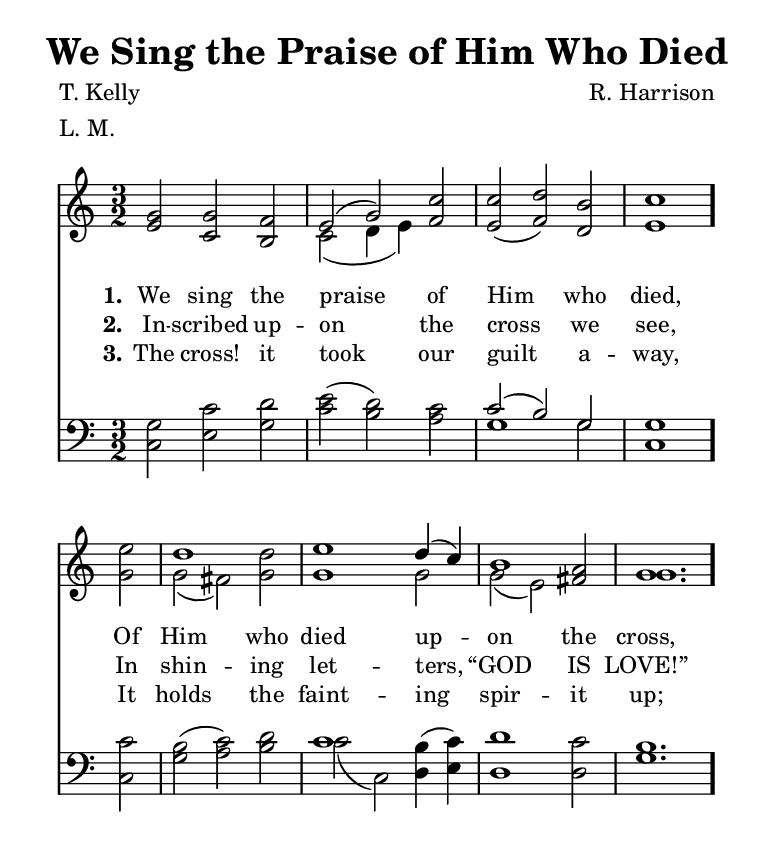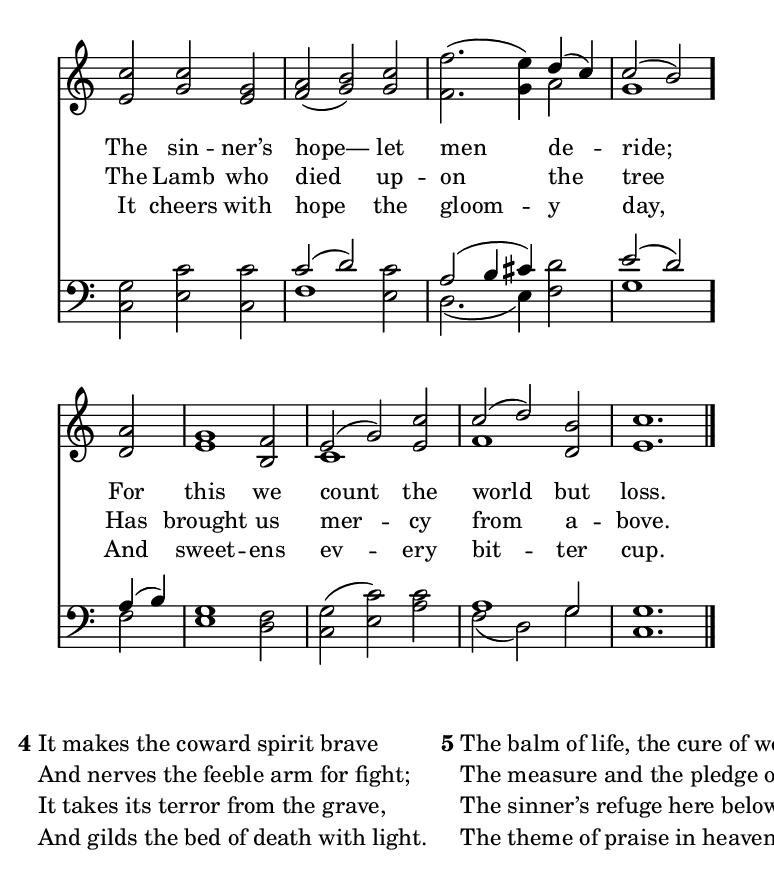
\include "common/global.ily"
\paper {
  \include "common/paper.ily"
  ragged-bottom = ##t
  %ragged-last-bottom = ##t
  systems-per-page = #(cond (is-eogsized 3) (#t #f))
  %page-count = ##f
}

\header{
  hymnnumber = "131"
  title = "We Sing the Praise of Him Who Died"
  tunename = "Warrington"
  meter = "L. M."
  poet = "T. Kelly"
  composer = "R. Harrison"
  %copyright = ""
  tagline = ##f
}

% for fermata in MIDI
ta = { \tempo 2=80 }
tb = { \tempo 2=40 }

global = {
  \include "common/overrides.ily"
  \override Staff.TimeSignature.style = #'numbered
  \time 3/2
  \override Score.MetronomeMark.transparent = ##t % hide all fermata changes too
  \ta
  \key c \major
  %\partial 4
  \autoBeamOff
}

notesSoprano = {
\global
\relative c'' {

g2 g f | e( g) c | c( d) b | c1
e2 | d1 d2 | e1 d4( c) | b1 a2 | g1. |
c2 c g | a( b) c | f2.( e4) d( c) | c2( b)
a | g1 f2 | e( g) c | c( d) b | c1. |

  \bar "|."

}
}

notesAlto = {
\global
\relative e' {

e2 c b | c( d4 e) f2 | e( f) d | e1
g2 | g( fis) g | g1 g2 | g( e) fis | g1. |
e2 g e | f( g) g | f2.( g4) a2 | g1
d2 | e1 b2 | c1 e2 | f1 d2 | e1. |

}
}

notesTenor = {
\global
\relative a {

g2 c d | e( d) c | c( b) g | g1
c2 | b( c) d | c1 b4( c) | d1 c2 | b1. |
g2 c c | c( d) c | a( b4 cis) d2 | e( d)
a4( b) | g1 f2 | g( c) c | a1 g2 | g1. |

}
}

notesBass = {
\global
\relative f {

c2 e g | c( b) a | g1 g2 | c,1
c2 | g'( a) b | c( c,) d4( e) | d1 d2 | g1. |
c,2 e c | f1 e2 | d2.( e4) f2 | g1
f2 | e1 d2 | c( e) a | f( d) g | c,1. |

}
}

wordsA = \lyricmode {
\set stanza = "1."

We sing the praise of Him who died, \bar "."
Of Him who died up -- on the cross, \bar "."
The sin -- ner’s hope— let men de -- ride; \bar "."
For this we count the world but loss. \bar "."

}

wordsB = \lyricmode {
\set stanza = "2."

In -- scribed up -- on the cross we see,
In shin -- ing let -- ters, “GOD IS LOVE!”
The Lamb who died up -- on the tree
Has brought us mer -- cy from a -- bove.

}

wordsC = \lyricmode {
\set stanza = "3."

The cross! it took our guilt a -- way,
It holds the faint -- ing spir -- it up;
It cheers with hope the gloom -- y day,
And sweet -- ens ev -- ery bit -- ter cup.

}

wordsD = \markuplist {

\line { It makes the coward spirit brave }
\line { And nerves the feeble arm for fight; }
\line { It takes its terror from the grave, }
\line { And gilds the bed of death with light. }

}

wordsE = \markuplist {

\line { The balm of life, the cure of woe, }
\line { The measure and the pledge of love, }
\line { The sinner’s refuge here below, }
\line { The theme of praise in heaven above. }

}

\score {
  \context ChoirStaff <<
    \context Staff = upper <<
      \set ChoirStaff.systemStartDelimiter = #'SystemStartBar
      \set ChoirStaff.printPartCombineTexts = ##f
      \partcombine #'(2 . 9) \notesSoprano \notesAlto
      \context NullVoice = sopranos { \voiceOne << \notesSoprano >> }
      \context NullVoice = altos { \voiceTwo << \notesAlto >> }
      \context Lyrics = one   \lyricsto sopranos \wordsA
      \context Lyrics = two   \lyricsto sopranos \wordsB
      \context Lyrics = three \lyricsto sopranos \wordsC
    >>
    \context Staff = men <<
      \clef bass
      \set ChoirStaff.printPartCombineTexts = ##f
      \partcombine #'(2 . 9) \notesTenor \notesBass
      \context NullVoice = tenors { \voiceOne << \notesTenor >> }
      \context NullVoice = basses { \voiceTwo << \notesBass >> }
    >>
  >>
  \layout {
    \include "common/layout.ily"
  }
  \midi{
    \include "common/midi.ily"
  }
}

\noPageBreak

\markup { \fill-line {
  \hspace #0.1
  \line{ \bold 4 \column { \wordsD } }
  \hspace #0.1
  \line{ \bold 5 \column { \wordsE } }
  \hspace #0.1
} }

\version "2.19.49"  % necessary for upgrading to future LilyPond versions.

% vi:set et ts=2 sw=2 ai nocindent syntax=lilypond:
